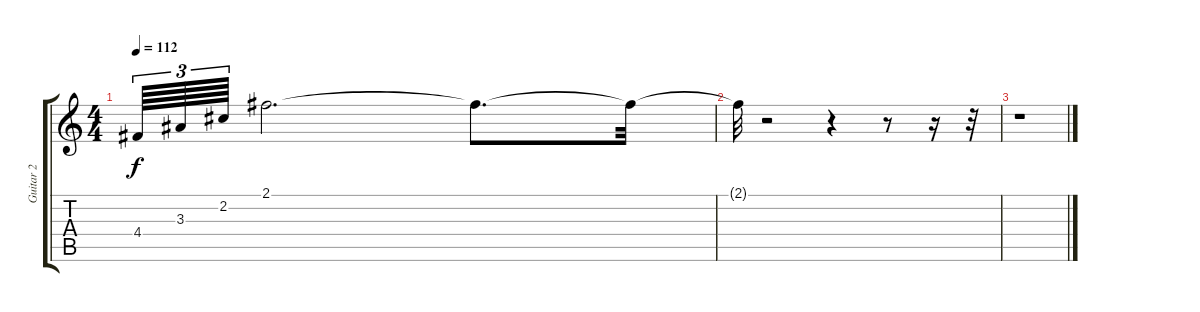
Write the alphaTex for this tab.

\track ("Guitar 2" "Guitar 2") {instrument electricguitarclean}
\staff {score tabs}
\tuning (E4 B3 G3 D3 A2 E2) {hide}
\ts (4 4)
\tempo 112
\clef g2
\ks c
4.4.64{tu (3 2) dy f volume 4} 3.3.64{tu (3 2)} 2.2.64{tu (3 2)} 2.1.2{d} 2.1{t}.8{d} 2.1{t}.32 |
2.1{t}.32 r.2 r.4 r.8 r.16 r.32 |
r.1
